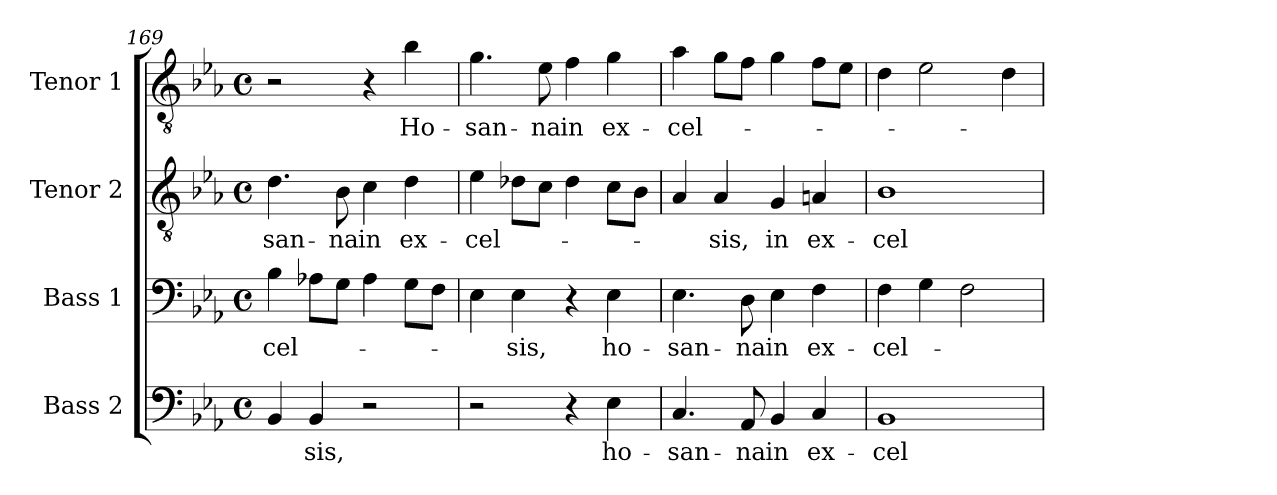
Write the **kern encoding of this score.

**kern	**text	**kern	**text	**kern	**text	**kern	**text
*part4	*part4	*part3	*part3	*part2	*part2	*part1	*part1
*staff4	*staff4	*staff3	*staff3	*staff2	*staff2	*staff1	*staff1
*I"Bass 2	*	*I"Bass 1	*	*I"Tenor 2	*	*I"Tenor 1	*
*I'B. 2	*	*I'B. 1	*	*I'T. 2	*	*I'T. 1	*
*clefF4	*	*clefF4	*	*clefGv2	*	*clefGv2	*
*k[b-e-a-]	*	*k[b-e-a-]	*	*k[b-e-a-]	*	*k[b-e-a-]	*
*E-:	*	*E-:	*	*E-:	*	*E-:	*
*M4/4	*	*M4/4	*	*M4/4	*	*M4/4	*
*met(c)	*	*met(c)	*	*met(c)	*	*met(c)	*
=169	=169	=169	=169	=169	=169	=169	=169
!	!	!	!LO:LY:b	!	!LO:LY:b	!	!
4BB-/	.	4B-\	-cel-	4.d\	-san-	2r	.
!	!LO:LY:b	!	!	!	!	!	!
4BB-/	-sis,	8A-X\L	.	.	.	.	.
!	!	!	!	!	!LO:LY:b	!	!
.	.	8G\J	.	8B-\	-na	.	.
!	!	!	!	!	!LO:LY:b	!	!
2r	.	4A-\	.	4c\	in	4r	.
!	!	!	!	!	!LO:LY:b	!	!LO:LY:b
.	.	8G\L	.	4d\	ex-	4b-\	Ho-
.	.	8F\J	.	.	.	.	.
=170	=170	=170	=170	=170	=170	=170	=170
!	!	!	!	!	!LO:LY:b	!	!LO:LY:b
2r	.	4E-\	.	4e-\	-cel-	4.g\	-san-
!	!	!	!LO:LY:b	!	!	!	!
.	.	4E-\	-sis,	8d-X\L	.	.	.
!	!	!	!	!	!	!	!LO:LY:b
.	.	.	.	8c\J	.	8e-\	-na
!	!	!	!	!	!	!	!LO:LY:b
4r	.	4r	.	4d-\	.	4f\	in
!	!LO:LY:b	!	!LO:LY:b	!	!	!	!LO:LY:b
4E-\	ho-	4E-\	ho-	8c\L	.	4g\	ex-
.	.	.	.	8B-\J	.	.	.
=171	=171	=171	=171	=171	=171	=171	=171
!	!LO:LY:b	!	!LO:LY:b	!	!	!	!LO:LY:b
4.C/	-san-	4.E-\	-san-	4A-/	.	4a-\	-cel-
!	!	!	!	!	!LO:LY:b	!	!
.	.	.	.	4A-/	-sis,	8g\L	.
!	!LO:LY:b	!	!LO:LY:b	!	!	!	!
8AA-/	-na	8D\	-na	.	.	8f\J	.
!	!LO:LY:b	!	!LO:LY:b	!	!LO:LY:b	!	!
4BB-/	in	4E-\	in	4G/	in	4g\	.
!	!LO:LY:b	!	!LO:LY:b	!	!LO:LY:b	!	!
4C/	ex-	4F\	ex-	4An/	ex-	8f\L	.
.	.	.	.	.	.	8e-\J	.
=172	=172	=172	=172	=172	=172	=172	=172
!	!LO:LY:b	!	!LO:LY:b	!	!LO:LY:b	!	!
1BB-	-cel-	4F\	-cel-	1B-	-cel-	4d\	.
.	.	4G\	.	.	.	2e-\	.
.	.	2F\	.	.	.	.	.
.	.	.	.	.	.	4d\	.
=	=	=	=	=	=	=	=
*-	*-	*-	*-	*-	*-	*-	*-
